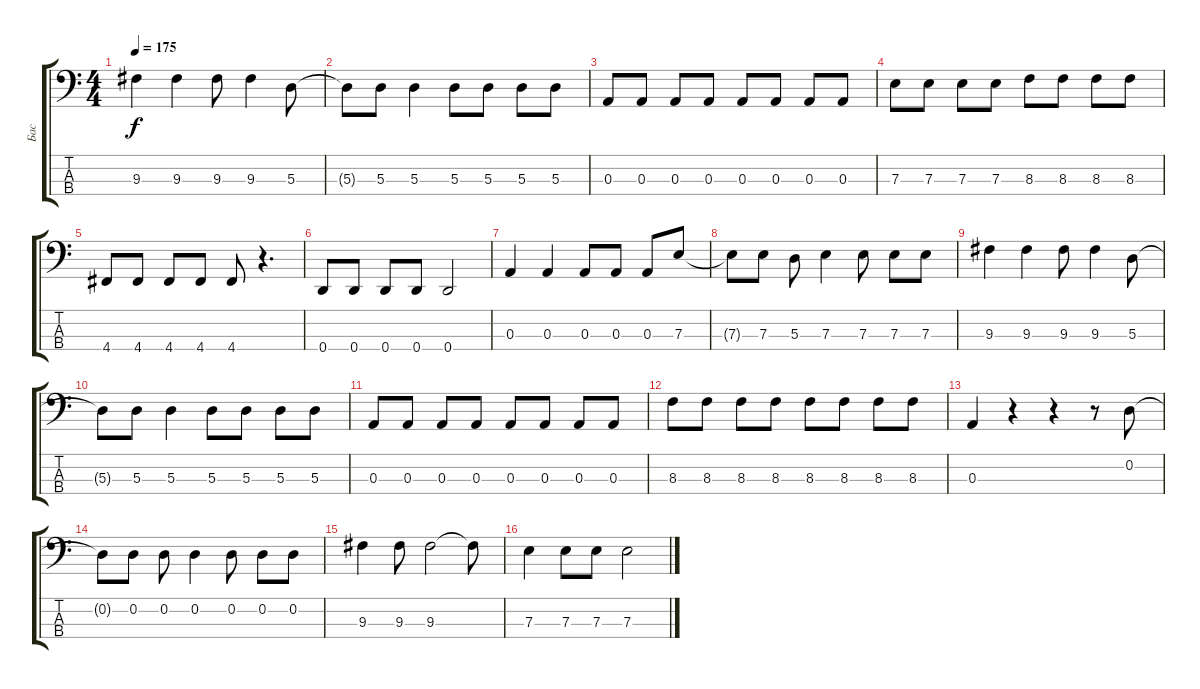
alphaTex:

\track ("Бас" "Бас") {instrument electricbassfinger}
\staff {score tabs}
\tuning (G2 D2 A1 D1) {hide}
\ts (4 4)
\tempo 175
\clef f4
\ks c
9.3.4{dy f} 9.3.4 9.3.8 9.3.4 5.3.8 |
5.3{t}.8 5.3.8 5.3.4 5.3.8 5.3.8 5.3.8 5.3.8 |
0.3.8 0.3.8 0.3.8 0.3.8 0.3.8 0.3.8 0.3.8 0.3.8 |
7.3.8 7.3.8 7.3.8 7.3.8 8.3.8 8.3.8 8.3.8 8.3.8 |
4.4.8 4.4.8 4.4.8 4.4.8 4.4.8 r.4{d} |
0.4.8 0.4.8 0.4.8 0.4.8 0.4.2 |
0.3.4 0.3.4 0.3.8 0.3.8 0.3.8 7.3.8 |
7.3{t}.8 7.3.8 5.3.8 7.3.4 7.3.8 7.3.8 7.3.8 |
9.3.4 9.3.4 9.3.8 9.3.4 5.3.8 |
5.3{t}.8 5.3.8 5.3.4 5.3.8 5.3.8 5.3.8 5.3.8 |
0.3.8 0.3.8 0.3.8 0.3.8 0.3.8 0.3.8 0.3.8 0.3.8 |
8.3.8 8.3.8 8.3.8 8.3.8 8.3.8 8.3.8 8.3.8 8.3.8 |
0.3.4 r.4 r.4 r.8 0.2.8 |
0.2{t}.8 0.2.8 0.2.8 0.2.4 0.2.8 0.2.8 0.2.8 |
9.3.4 9.3.8 9.3.2 9.3{t}.8 |
7.3.4 7.3.8 7.3.8 7.3.2
